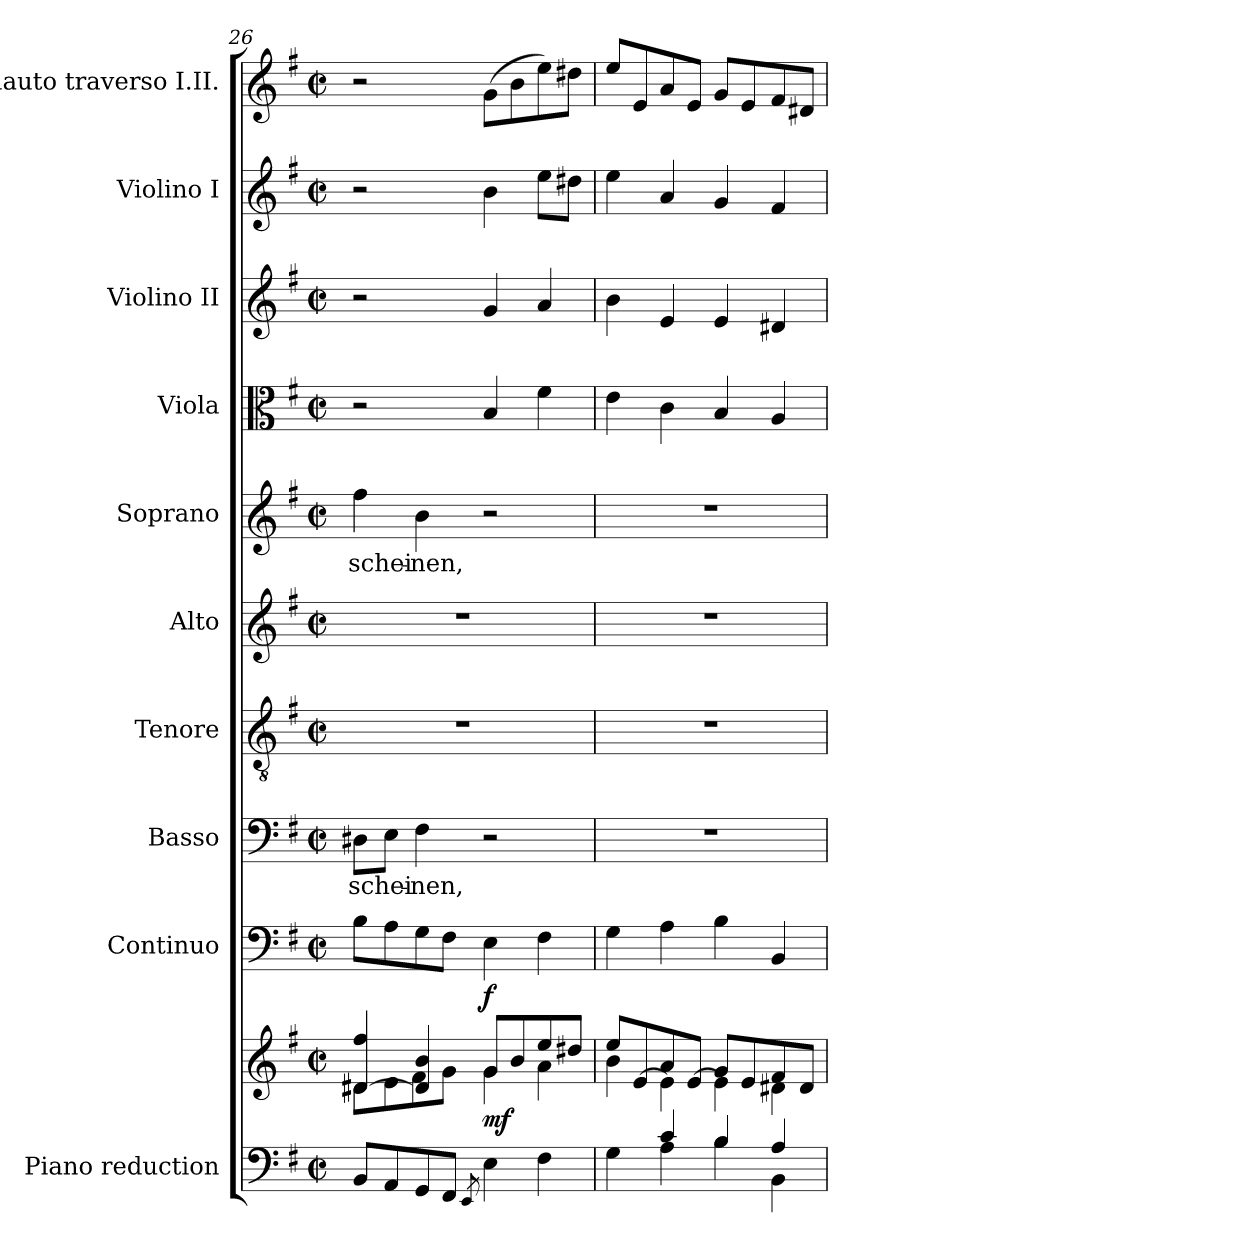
**kern	**kern	**dynam	**kern	**dynam	**kern	**text	**kern	**kern	**kern	**text	**kern	**kern	**kern	**kern
*part10	*part10	*part10	*part9	*part9	*part8	*part8	*part7	*part6	*part5	*part5	*part4	*part3	*part2	*part1
*staff11	*staff10	*staff10/11	*staff9	*staff9	*staff8	*staff8	*staff7	*staff6	*staff5	*staff5	*staff4	*staff3	*staff2	*staff1
*I"Piano reduction	*	*	*I"Continuo	*	*I"Basso	*	*I"Tenore	*I"Alto	*I"Soprano	*	*I"Viola	*I"Violino II	*I"Violino I	*I"Flauto traverso I.II.
*I'Pno	*	*	*	*	*	*	*	*	*	*	*I'Vla	*I'Vln	*I'Vln	*I'Fl
*clefF4	*clefG2	*	*clefF4	*	*clefF4	*	*clefGv2	*clefG2	*clefG2	*	*clefC3	*clefG2	*clefG2	*clefG2
*k[f#]	*k[f#]	*	*k[f#]	*	*k[f#]	*	*k[f#]	*k[f#]	*k[f#]	*	*k[f#]	*k[f#]	*k[f#]	*k[f#]
*M2/2	*M2/2	*	*M2/2	*	*M2/2	*	*M2/2	*M2/2	*M2/2	*	*M2/2	*M2/2	*M2/2	*M2/2
*met(c|)	*met(c|)	*	*met(c|)	*	*met(c|)	*	*met(c|)	*met(c|)	*met(c|)	*	*met(c|)	*met(c|)	*met(c|)	*met(c|)
=26	=26	=26	=26	=26	=26	=26	=26	=26	=26	=26	=26	=26	=26	=26
*	*^	*	*	*	*	*	*	*	*	*	*	*	*	*
!	!	!	!	!	!	!	!LO:LY:b	!	!	!	!LO:LY:b	!	!	!	!
8BB/L	[<4d#X/ 4ff#/	8d#\L	.	8B\L	.	8D#X\L	schei-	1r	1r	4ff#\	schei-	2r	2r	2r	2r
8AA/	.	8e\	.	8A\	.	8E\J	.	.	.	.	.	.	.	.	.
!	!	!	!	!	!	!	!LO:LY:b	!	!	!	!LO:LY:b	!	!	!	!
8GG/	4d#/] 4b/	8f#\	.	8G\	.	4F#\	-nen,	.	.	4b\	-nen,	.	.	.	.
8FF#/J	.	8g\J	.	8F#\J	.	.	.	.	.	.	.	.	.	.	.
8qEE/	.	.	.	.	.	.	.	.	.	.	.	.	.	.	.
!	!	!	!LO:DY:b	!	!LO:DY:b	!	!	!	!	!	!	!	!	!	!
4E\	8g/L	4g\	mf	4E\	f	2r	.	.	.	2r	.	4B/	4g/	4b\	(8g\L
.	8b/	.	.	.	.	.	.	.	.	.	.	.	.	.	8b\
4F#\	8ee/	4a\	.	4F#\	.	.	.	.	.	.	.	4f#\	4a/	8ee\L	8ee\)
.	8dd#X/J	.	.	.	.	.	.	.	.	.	.	.	.	8dd#X\J	8dd#X\J
=27	=27	=27	=27	=27	=27	=27	=27	=27	=27	=27	=27	=27	=27	=27	=27
*^	*	*	*	*	*	*	*	*	*	*	*	*	*	*	*
4ryy	4G\	8ee/L	4b\	.	4G\	.	1r	.	1r	1r	1r	.	4e\	4b\	4ee\	8ee/L
.	.	[<8e/	.	.	.	.	.	.	.	.	.	.	.	.	.	8e/
4c/	4A\	8a/	4e\]	.	4A\	.	.	.	.	.	.	.	4c\	4e/	4a/	8a/
.	.	[<8e/J	.	.	.	.	.	.	.	.	.	.	.	.	.	8e/J
4B/	4B\	8g/L	4e\]	.	4B\	.	.	.	.	.	.	.	4B/	4e/	4g/	8g/L
.	.	8e/	.	.	.	.	.	.	.	.	.	.	.	.	.	8e/
4A/	4BB\	8f#/	4d#X\	.	4BB/	.	.	.	.	.	.	.	4A/	4d#X/	4f#/	8f#/
.	.	8d#/J	.	.	.	.	.	.	.	.	.	.	.	.	.	8d#X/J
*v	*v	*	*	*	*	*	*	*	*	*	*	*	*	*	*	*
*	*v	*v	*	*	*	*	*	*	*	*	*	*	*	*	*
=	=	=	=	=	=	=	=	=	=	=	=	=	=	=
*-	*-	*-	*-	*-	*-	*-	*-	*-	*-	*-	*-	*-	*-	*-
